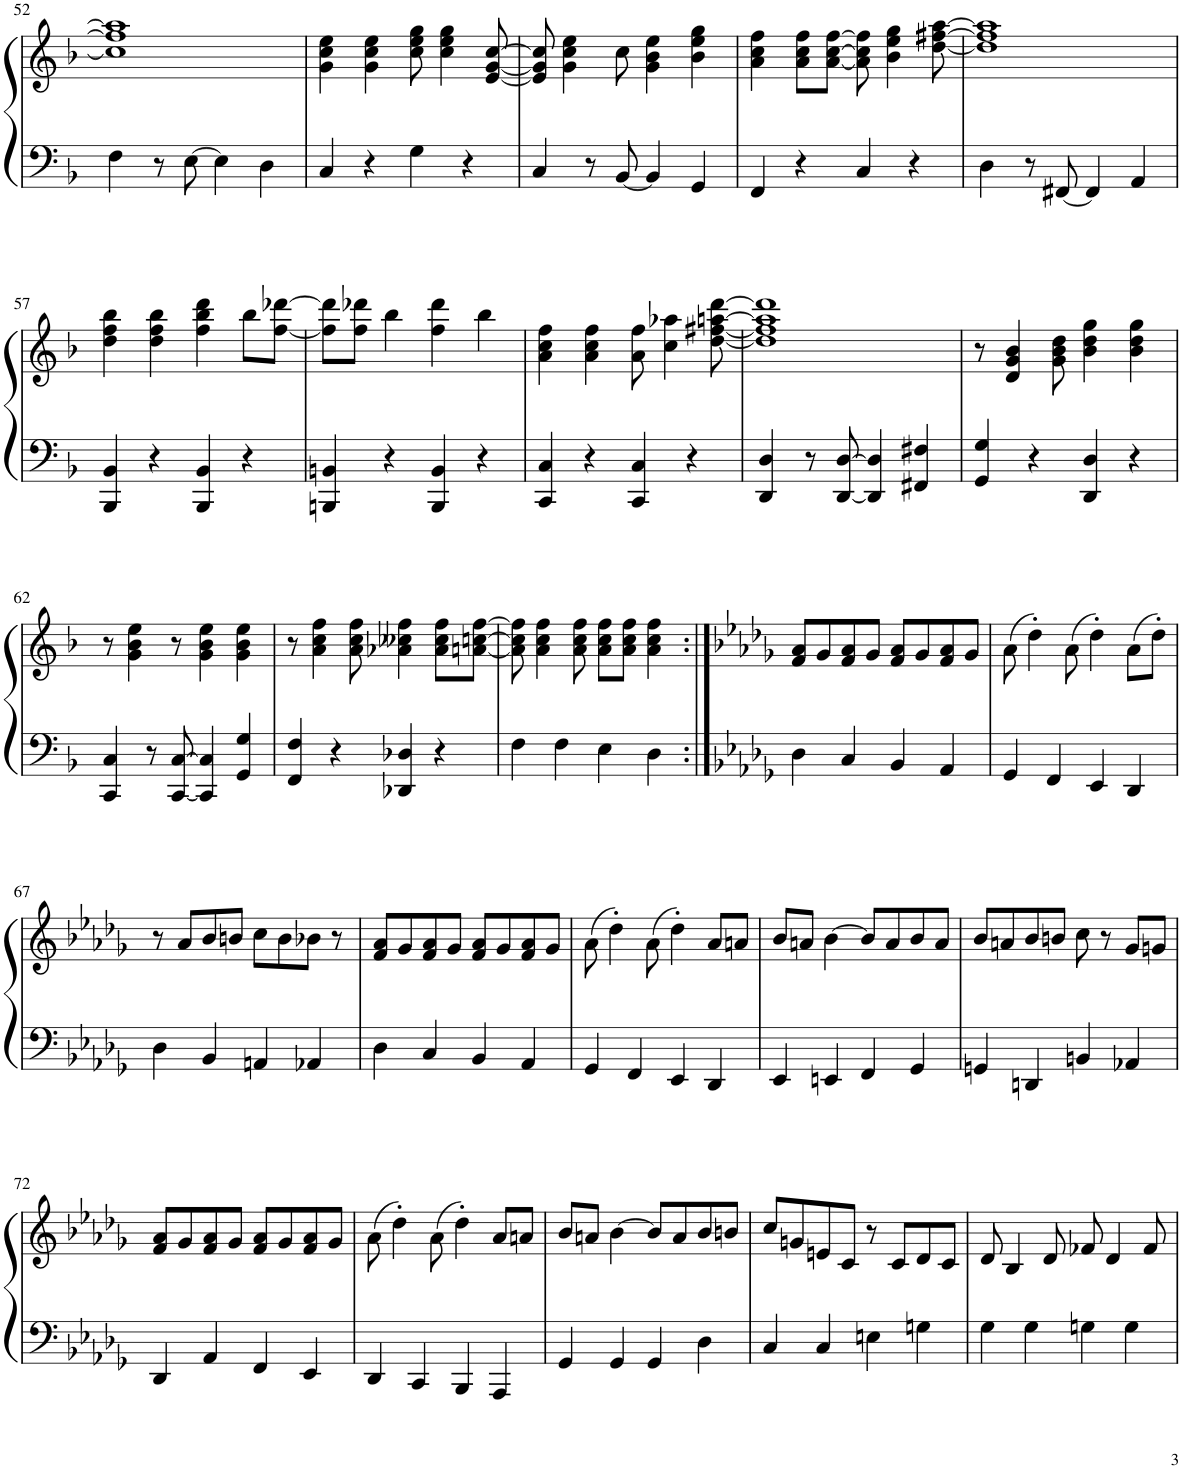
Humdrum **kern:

**kern	**kern
*part1	*part1
*staff2	*staff1
*I"Piano	*
*I'Pno.	*
!!LO:PB:g=z
*clefF4	*clefG2
*k[b-]	*k[b-]
*M2/2	*M2/2
*met(c|)	*met(c|)
=52	=52
4F\	1cc] 1ff] 1aa]
8r	.
[8E\	.
4E\]	.
4D\	.
=53	=53
4C/	4g\ 4cc\ 4ee\
4r	4g\ 4cc\ 4ee\
4G\	8cc\ 8ee\ 8gg\
.	4cc\ 4ee\ 4gg\
4r	.
.	[8e/ [8g/ [8cc/
=54	=54
4C/	8e/] 8g/] 8cc/]
.	4g\ 4cc\ 4ee\
8r	.
[8BB-/	8cc\
4BB-/]	4g\ 4b-\ 4ee\
4GG/	4b-\ 4ee\ 4gg\
=55	=55
4FF/	4a\ 4cc\ 4ff\
4r	8a\ 8cc\ 8ff\L
.	[8a\ [8cc\ [8ff\J
4C/	8a\] 8cc\] 8ff\]
.	4b-\ 4ee\ 4gg\
4r	.
.	[8dd\ [8ff#X\ [8aa\
=56	=56
4D\	1dd] 1ff#] 1aa]
8r	.
[8FF#X/	.
4FF#/]	.
4AA/	.
!!LO:LB:g=z
=57	=57
4BBB-/ 4BB-/	4dd\ 4ff\ 4bb-\
4r	4dd\ 4ff\ 4bb-\
4BBB-/ 4BB-/	4ff\ 4bb-\ 4ddd\
4r	8bb-\L
.	[8ff\ [8ddd-X\J
=58	=58
4BBBn/ 4BBn/	8ff\] 8ddd-\]L
.	8ff\ 8ddd-X\J
4r	4bb-\
4BBB/ 4BB/	4ff\ 4ddd-\
4r	4bb-\
=59	=59
4CC/ 4C/	4a\ 4cc\ 4ff\
4r	4a\ 4cc\ 4ff\
4CC/ 4C/	8a\ 8ff\
.	4cc\ 4aa-X\
4r	.
.	[8dd\ [8ff#X\ [8aan\ [8ddd\
=60	=60
4DD/ 4D/	1dd] 1ff#] 1aa] 1ddd]
8r	.
[8DD/ [8D/	.
4DD/] 4D/]	.
4FF#X/ 4F#X/	.
=61	=61
4GG/ 4G/	8r
.	4d/ 4g/ 4b-/
4r	.
.	8g\ 8b-\ 8dd\
4DD/ 4D/	4b-\ 4dd\ 4gg\
4r	4b-\ 4dd\ 4gg\
!!LO:LB:g=z
=62	=62
4CC/ 4C/	8r
.	4g\ 4b-\ 4ee\
8r	.
[8CC/ [8C/	8r
4CC/] 4C/]	4g\ 4b-\ 4ee\
4GG/ 4G/	4g\ 4b-\ 4ee\
=63	=63
4FF/ 4F/	8r
.	4a\ 4cc\ 4ff\
4r	.
.	8a\ 8cc\ 8ff\
4DD-X/ 4D-X/	4a-X\ 4cc--X\ 4ff\
4r	8a-\ 8cc--\ 8ff\L
.	[8an\ [8ccn\ [8ff\J
=64	=64
4F\	8a\] 8cc\] 8ff\]
.	4a\ 4cc\ 4ff\
4F\	.
.	8a\ 8cc\ 8ff\
4E\	8a\ 8cc\ 8ff\L
.	8a\ 8cc\ 8ff\J
4D\	4a\ 4cc\ 4ff\
=65:|!	=65:|!
*k[b-e-a-d-g-]	*k[b-e-a-d-g-]
4D-\	8f/ 8a-/L
.	8g-/
4C/	8f/ 8a-/
.	8g-/J
4BB-/	8f/ 8a-/L
.	8g-/
4AA-/	8f/ 8a-/
.	8g-/J
=66	=66
4GG-/	(8a-\
.	4dd-'\)
4FF/	.
.	(8a-\
4EE-/	4dd-'\)
4DD-/	(8a-\L
.	8dd-'\J)
!!LO:LB:g=z
=67	=67
4D-\	8r
.	8a-/L
4BB-/	8b-/
.	8bn/J
4AAn/	8cc\L
.	8b\
4AA-X/	8b-X\J
.	8r
=68	=68
4D-\	8f/ 8a-/L
.	8g-/
4C/	8f/ 8a-/
.	8g-/J
4BB-/	8f/ 8a-/L
.	8g-/
4AA-/	8f/ 8a-/
.	8g-/J
=69	=69
4GG-/	(8a-\
.	4dd-'\)
4FF/	.
.	(8a-\
4EE-/	4dd-'\)
4DD-/	8a-/L
.	8an/J
=70	=70
4EE-/	8b-/L
.	8an/J
4EEn/	[4b-\
4FF/	8b-/L]
.	8a/
4GG-/	8b-/
.	8a/J
=71	=71
4GGn/	8b-/L
.	8an/
4DDn/	8b-/
.	8bn/J
4BBn/	8cc\
.	8r
4AA-X/	8g-/L
.	8gn/J
!!LO:LB:g=z
=72	=72
4DD-/	8f/ 8a-/L
.	8g-/
4AA-/	8f/ 8a-/
.	8g-/J
4FF/	8f/ 8a-/L
.	8g-/
4EE-/	8f/ 8a-/
.	8g-/J
=73	=73
4DD-/	(8a-\
.	4dd-'\)
4CC/	.
.	(8a-\
4BBB-/	4dd-'\)
4AAA-/	8a-/L
.	8an/J
=74	=74
4GG-/	8b-/L
.	8an/J
4GG-/	[4b-\
4GG-/	8b-/L]
.	8a/
4D-\	8b-/
.	8bn/J
=75	=75
4C/	8cc/L
.	8gn/
4C/	8en/
.	8c/J
4En\	8r
.	8c/L
4Gn\	8d-/
.	8c/J
=76	=76
4G-\	8d-/
.	4B-/
4G-\	.
.	8d-/
4Gn\	8f-X/
.	4d-/
4G\	.
.	8f-/
=	=
*-	*-
